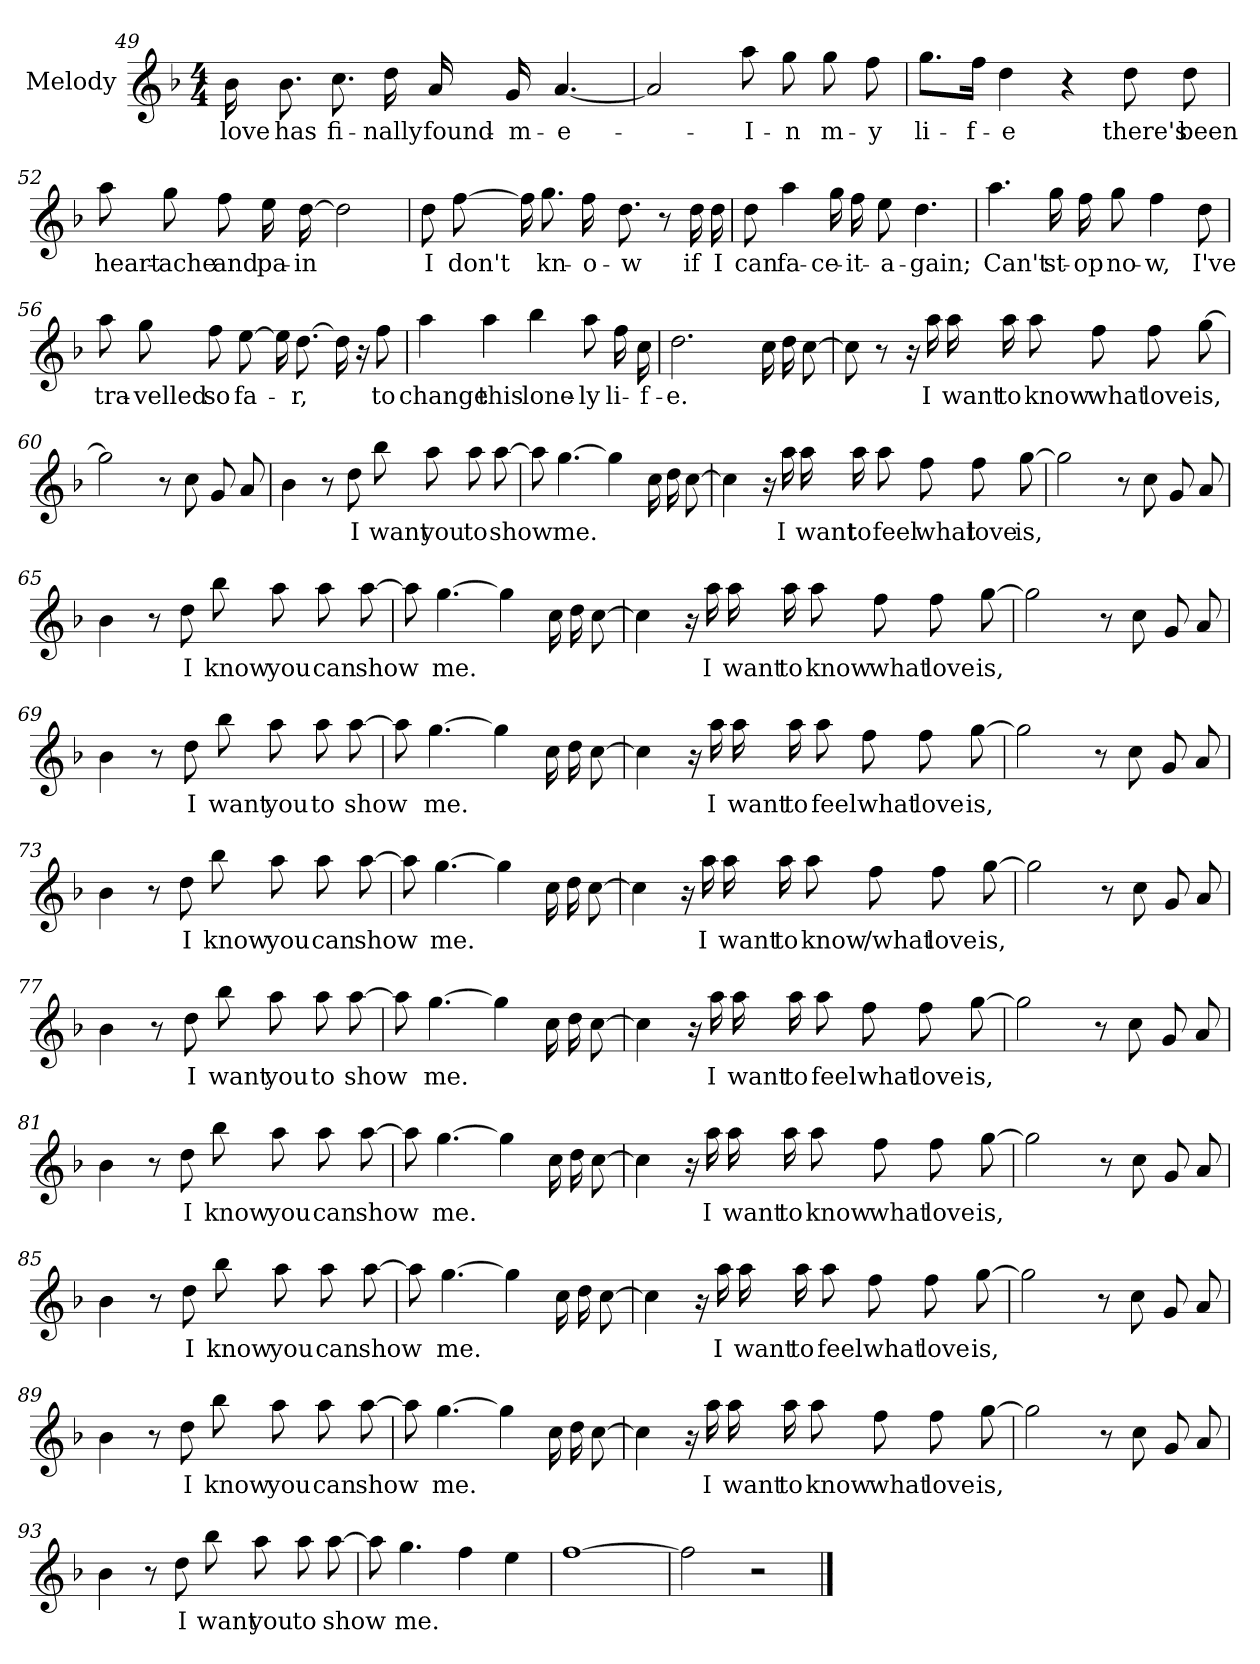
**kern	**text
*part1	*part1
*staff1	*staff1
*I"Melody	*
*I'Melody	*
!!LO:LB:g=z
*clefG2	*
*k[b-]	*
*M4/4	*
=49	=49
16b-\LL	love
8.b-\	has
8.cc\L	fi-
16dd\J	nally
16a/LL	found-
16g/J	m-
[<4.a/	e-
=50	=50
2a/]	.
8aa\L	I-
8gg\	n
8gg\L	m-
8ff\	y
=51	=51
8.gg\L	li-
16ff\J	f-
4dd\	e
4r	.
8dd\L	there's
8dd\	been
!!LO:PB:g=z
=52	=52
8aa\L	heart-
8gg\	ache
8ff\L	and
16ee\L	pa-
[>16dd\J	in
2dd\]	.
=53	=53
8dd\L	I
[>8ff\	don't
16ff\LL]	.
8.gg\	kn-
16ff\LL	o-
8.dd\	w
8r	.
16dd\LL	if
16dd\J	I
!!LO:LB:g=z
=54	=54
8dd\	can
4aa\	fa-
16gg\LL	ce-
16ff\J	it-
8ee\	a-
4.dd\	gain;
=55	=55
4.aa\	Can't
16gg\LL	st-
16ff\J	op
8gg\	no-
4ff\	w,
8dd\	I've
!!LO:LB:g=z
=56	=56
8aa\L	tra-
8gg\	velled
8ff\L	so
[>8ee\	fa-
16ee\LL]	.
[>8.dd\	r,
16dd\]	.
16r	.
8ff\	to
=57	=57
4aa\	change
4aa\	this
4bb-\	lone-
8aa\L	ly
16ff\L	li-
16cc\J	f-
=58	=58
2.dd\	e.
16cc\LL	.
16dd\J	.
[>8cc\	.
!!LO:LB:g=z
=59	=59
8cc\]	.
8r	.
16r	.
16aa\	I
16aa\LL	want
16aa\J	to
8aa\L	know
8ff\	what
8ff\L	love
[>8gg\	is,
=60	=60
2gg\]	.
8r	.
8cc\	.
8g/L	.
8a/	.
!!LO:LB:g=z
=61	=61
4b-\	.
8r	.
8dd\	I
8bb-\L	want
8aa\	you
8aa\L	to
[>8aa\	show
=62	=62
8aa\]	.
[>4.gg\	me.
4gg\]	.
16cc\LL	.
16dd\J	.
[>8cc\	.
!!LO:LB:g=z
=63	=63
4cc\]	.
16r	.
16aa\	I
16aa\LL	want
16aa\J	to
8aa\L	feel
8ff\	what
8ff\L	love
[>8gg\	is,
=64	=64
2gg\]	.
8r	.
8cc\	.
8g/L	.
8a/	.
!!LO:LB:g=z
=65	=65
4b-\	.
8r	.
8dd\	I
8bb-\L	know
8aa\	you
8aa\L	can
[>8aa\	show
=66	=66
8aa\]	.
[>4.gg\	me.
4gg\]	.
16cc\LL	.
16dd\J	.
[>8cc\	.
!!LO:LB:g=z
=67	=67
4cc\]	.
16r	.
16aa\	I
16aa\LL	want
16aa\J	to
8aa\L	know
8ff\	what
8ff\L	love
[>8gg\	is,
=68	=68
2gg\]	.
8r	.
8cc\	.
8g/L	.
8a/	.
!!LO:LB:g=z
=69	=69
4b-\	.
8r	.
8dd\	I
8bb-\L	want
8aa\	you
8aa\L	to
[>8aa\	show
=70	=70
8aa\]	.
[>4.gg\	me.
4gg\]	.
16cc\LL	.
16dd\J	.
[>8cc\	.
!!LO:PB:g=z
=71	=71
4cc\]	.
16r	.
16aa\	I
16aa\LL	want
16aa\J	to
8aa\L	feel
8ff\	what
8ff\L	love
[>8gg\	is,
=72	=72
2gg\]	.
8r	.
8cc\	.
8g/L	.
8a/	.
!!LO:LB:g=z
=73	=73
4b-\	.
8r	.
8dd\	I
8bb-\L	know
8aa\	you
8aa\L	can
[>8aa\	show
=74	=74
8aa\]	.
[>4.gg\	me.
4gg\]	.
16cc\LL	.
16dd\J	.
[>8cc\	.
!!LO:LB:g=z
=75	=75
4cc\]	.
16r	.
16aa\	I
16aa\LL	want
16aa\J	to
8aa\L	know
8ff\	/what
8ff\L	love
[>8gg\	is,
=76	=76
2gg\]	.
8r	.
8cc\	.
8g/L	.
8a/	.
!!LO:LB:g=z
=77	=77
4b-\	.
8r	.
8dd\	I
8bb-\L	want
8aa\	you
8aa\L	to
[>8aa\	show
=78	=78
8aa\]	.
[>4.gg\	me.
4gg\]	.
16cc\LL	.
16dd\J	.
[>8cc\	.
!!LO:LB:g=z
=79	=79
4cc\]	.
16r	.
16aa\	I
16aa\LL	want
16aa\J	to
8aa\L	feel
8ff\	what
8ff\L	love
[>8gg\	is,
=80	=80
2gg\]	.
8r	.
8cc\	.
8g/L	.
8a/	.
!!LO:LB:g=z
=81	=81
4b-\	.
8r	.
8dd\	I
8bb-\L	know
8aa\	you
8aa\L	can
[>8aa\	show
=82	=82
8aa\]	.
[>4.gg\	me.
4gg\]	.
16cc\LL	.
16dd\J	.
[>8cc\	.
!!LO:LB:g=z
=83	=83
4cc\]	.
16r	.
16aa\	I
16aa\LL	want
16aa\J	to
8aa\L	know
8ff\	what
8ff\L	love
[>8gg\	is,
=84	=84
2gg\]	.
8r	.
8cc\	.
8g/L	.
8a/	.
!!LO:LB:g=z
=85	=85
4b-\	.
8r	.
8dd\	I
8bb-\L	know
8aa\	you
8aa\L	can
[>8aa\	show
=86	=86
8aa\]	.
[>4.gg\	me.
4gg\]	.
16cc\LL	.
16dd\J	.
[>8cc\	.
!!LO:LB:g=z
=87	=87
4cc\]	.
16r	.
16aa\	I
16aa\LL	want
16aa\J	to
8aa\L	feel
8ff\	what
8ff\L	love
[>8gg\	is,
=88	=88
2gg\]	.
8r	.
8cc\	.
8g/L	.
8a/	.
!!LO:PB:g=z
=89	=89
4b-\	.
8r	.
8dd\	I
8bb-\L	know
8aa\	you
8aa\L	can
[>8aa\	show
=90	=90
8aa\]	.
[>4.gg\	me.
4gg\]	.
16cc\LL	.
16dd\J	.
[>8cc\	.
!!LO:LB:g=z
=91	=91
4cc\]	.
16r	.
16aa\	I
16aa\LL	want
16aa\J	to
8aa\L	know
8ff\	what
8ff\L	love
[>8gg\	is,
=92	=92
2gg\]	.
8r	.
8cc\	.
8g/L	.
8a/	.
!!LO:LB:g=z
=93	=93
4b-\	.
8r	.
8dd\	I
8bb-\L	want
8aa\	you
8aa\L	to
[>8aa\	show
=94	=94
8aa\]	.
4.gg\	me.
4ff\	.
4ee\	.
=95	=95
[>1ff	.
=96	=96
2ff\]	.
2r	.
==	==
*-	*-
